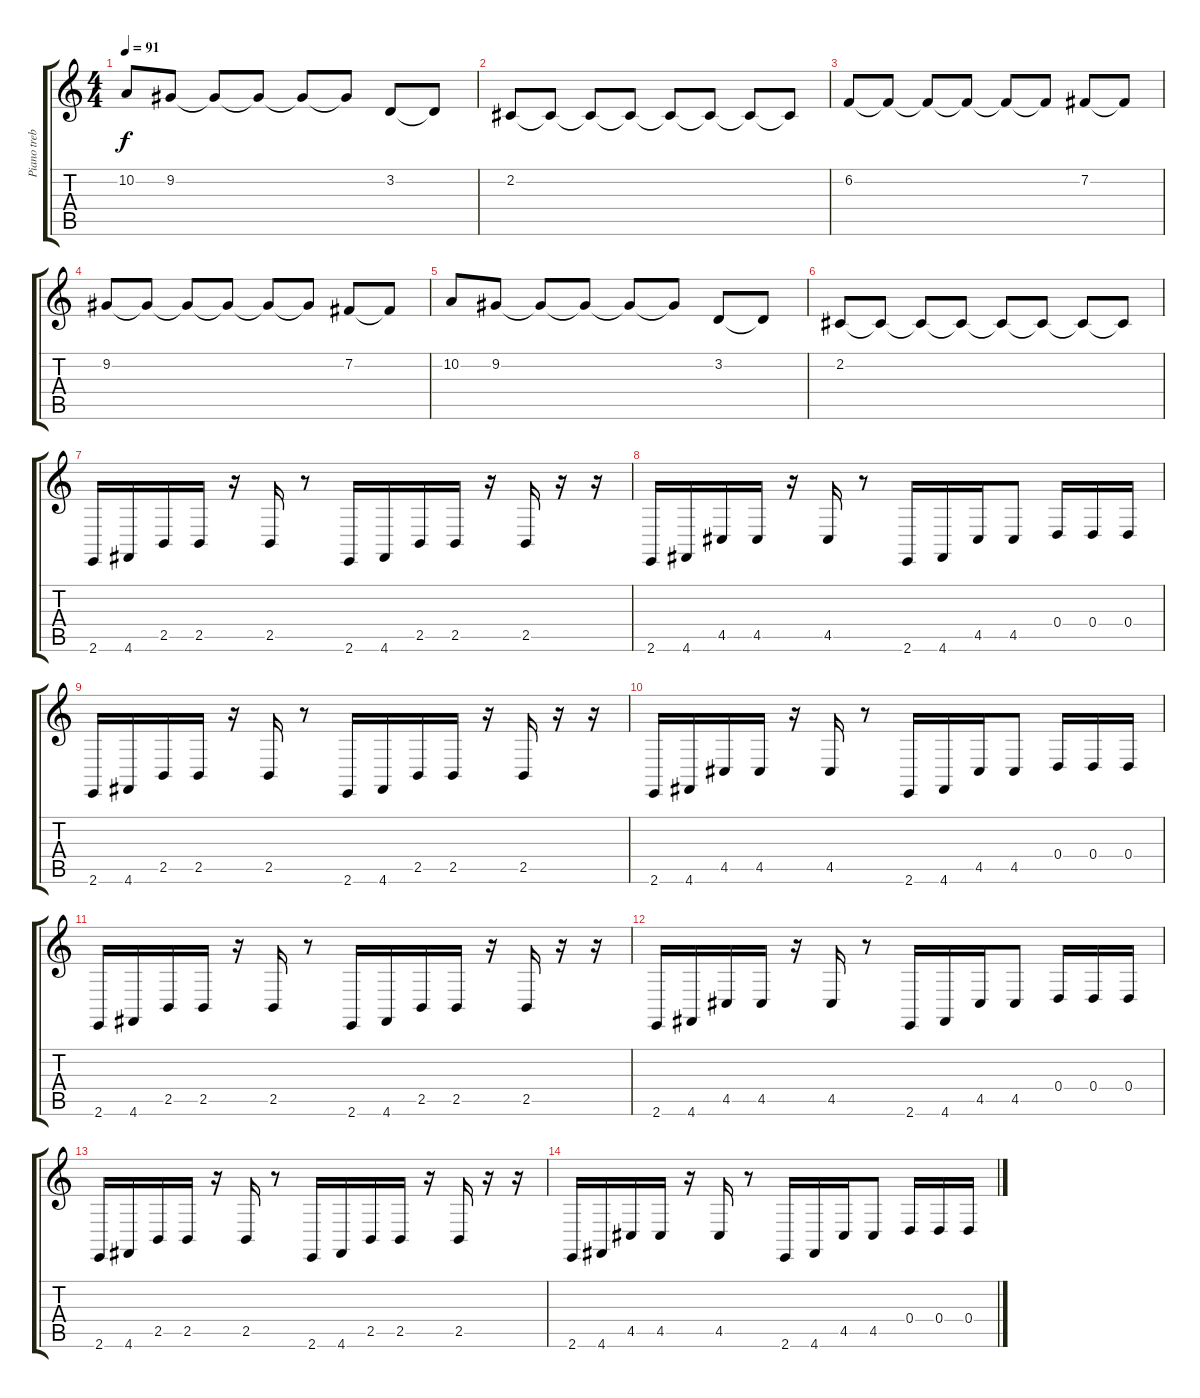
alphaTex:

\track ("Piano treble" "Piano treb") {instrument acousticgrandpiano}
\staff {score tabs}
\tuning (E4 B3 G3 D3 A2 D2) {hide}
\ts (4 4)
\tempo 91
\clef g2
\ks c
10.2.8{dy f} 9.2.8 9.2{t}.8 9.2{t}.8 9.2{t}.8 9.2{t}.8 3.2.8 3.2{t}.8 |
2.2.8 2.2{t}.8 2.2{t}.8 2.2{t}.8 2.2{t}.8 2.2{t}.8 2.2{t}.8 2.2{t}.8 |
6.2.8 6.2{t}.8 6.2{t}.8 6.2{t}.8 6.2{t}.8 6.2{t}.8 7.2.8 7.2{t}.8 |
9.2.8 9.2{t}.8 9.2{t}.8 9.2{t}.8 9.2{t}.8 9.2{t}.8 7.2.8 7.2{t}.8 |
10.2.8 9.2.8 9.2{t}.8 9.2{t}.8 9.2{t}.8 9.2{t}.8 3.2.8 3.2{t}.8 |
2.2.8 2.2{t}.8 2.2{t}.8 2.2{t}.8 2.2{t}.8 2.2{t}.8 2.2{t}.8 2.2{t}.8 |
2.6.16 4.6.16 2.5.16 2.5.16 r.16 2.5.16 r.8 2.6.16 4.6.16 2.5.16 2.5.16 r.16 2.5.16 r.16 r.16 |
2.6.16 4.6.16 4.5.16 4.5.16 r.16 4.5.16 r.8 2.6.16 4.6.16 4.5.16 4.5.8 0.4.16 0.4.16 0.4.16 |
2.6.16 4.6.16 2.5.16 2.5.16 r.16 2.5.16 r.8 2.6.16 4.6.16 2.5.16 2.5.16 r.16 2.5.16 r.16 r.16 |
2.6.16 4.6.16 4.5.16 4.5.16 r.16 4.5.16 r.8 2.6.16 4.6.16 4.5.16 4.5.8 0.4.16 0.4.16 0.4.16 |
2.6.16 4.6.16 2.5.16 2.5.16 r.16 2.5.16 r.8 2.6.16 4.6.16 2.5.16 2.5.16 r.16 2.5.16 r.16 r.16 |
2.6.16 4.6.16 4.5.16 4.5.16 r.16 4.5.16 r.8 2.6.16 4.6.16 4.5.16 4.5.8 0.4.16 0.4.16 0.4.16 |
2.6.16 4.6.16 2.5.16 2.5.16 r.16 2.5.16 r.8 2.6.16 4.6.16 2.5.16 2.5.16 r.16 2.5.16 r.16 r.16 |
2.6.16 4.6.16 4.5.16 4.5.16 r.16 4.5.16 r.8 2.6.16 4.6.16 4.5.16 4.5.8 0.4.16 0.4.16 0.4.16
